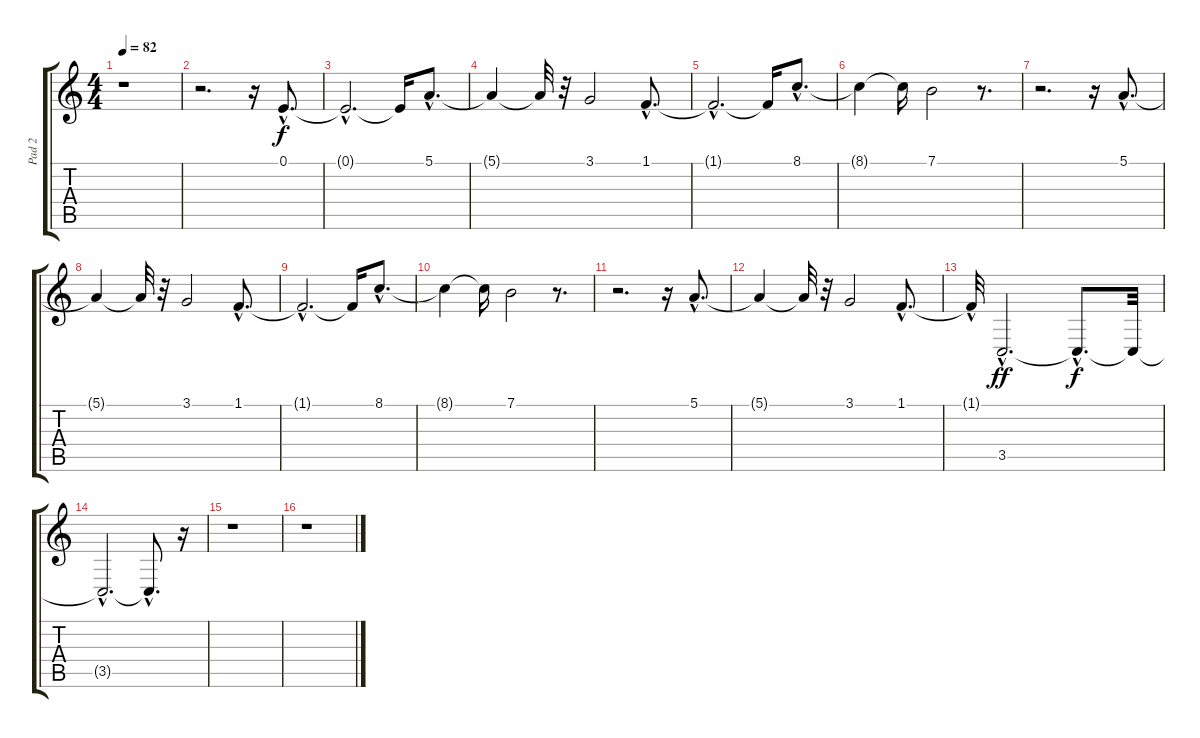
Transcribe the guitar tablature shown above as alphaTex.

\track ("Pad 2" "Pad 2") {instrument pad2warm}
\staff {score tabs}
\tuning (E4 B3 G3 D3 A2 E2) {hide}
\ts (4 4)
\tempo 82
\clef g2
\ks c
r.1{dy f} |
r.2{d} r.16 0.1{hac}.8{d} |
0.1{hac t}.2{d} 0.1{t}.16 5.1{hac}.8{d} |
5.1{t}.4 5.1{t}.32 r.32 3.1.2 1.1{hac}.8{d} |
1.1{hac t}.2{d} 1.1{t}.16 8.1{hac}.8{d} |
8.1{t}.4 8.1{t}.16 7.1.2 r.8{d} |
r.2{d} r.16 5.1{hac}.8{d} |
5.1{t}.4 5.1{t}.32 r.32 3.1.2 1.1{hac}.8{d} |
1.1{hac t}.2{d} 1.1{t}.16 8.1{hac}.8{d} |
8.1{t}.4 8.1{t}.16 7.1.2 r.8{d} |
r.2{d} r.16 5.1{hac}.8{d} |
5.1{t}.4 5.1{t}.32 r.32 3.1.2 1.1{hac}.8{d} |
1.1{hac t}.32 3.5{hac}.2{d dy ff} 3.5{hac t}.8{d dy f} 3.5{t}.32 |
3.5{hac t}.2{d} 3.5{hac t}.8{d} r.16 |
r.1 |
r.1
